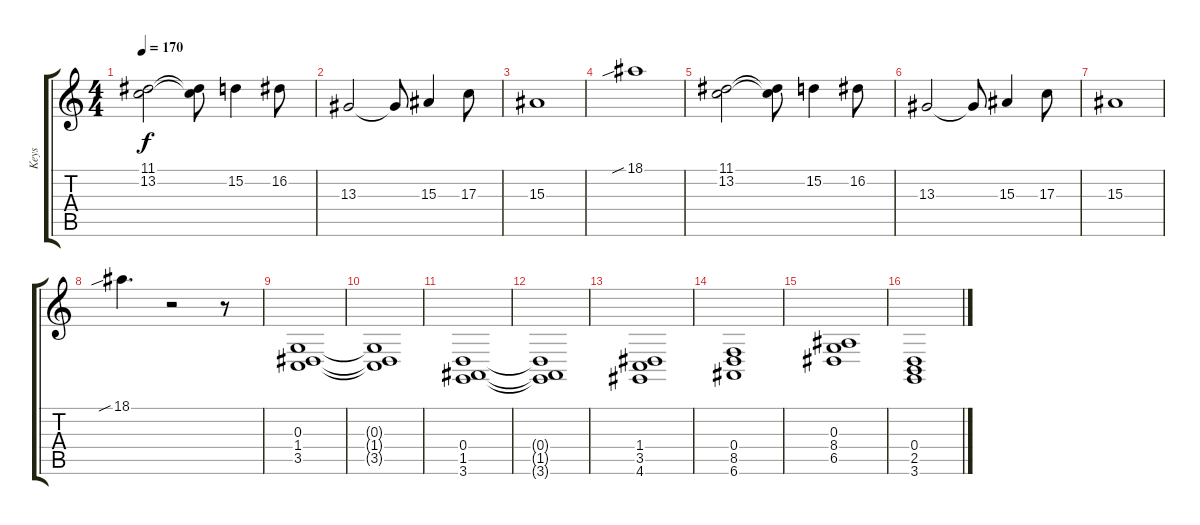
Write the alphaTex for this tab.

\track ("Keys" "Keys") {instrument lead2sawtooth}
\staff {score tabs}
\tuning (E4 B3 G3 D3 A2 E2) {hide}
\ts (4 4)
\tempo 170
\clef g2
\ks c
(11.1 13.2).2{dy f} (11.1{t} 13.2{t}).8 15.2.4 16.2.8 |
13.3.2 13.3{t}.8 15.3.4 17.3.8 |
15.3.1 |
18.1{sib}.1 |
(11.1 13.2).2 (11.1{t} 13.2{t}).8 15.2.4 16.2.8 |
13.3.2 13.3{t}.8 15.3.4 17.3.8 |
15.3.1 |
18.1{sib}.4{d} r.2 r.8 |
(0.3 1.4 3.5).1 |
(0.3{t} 1.4{t} 3.5{t}).1 |
(0.4 1.5 3.6).1 |
(0.4{t} 1.5{t} 3.6{t}).1 |
(1.4 3.5 4.6).1 |
(0.4 8.5 6.6).1 |
(0.3 8.4 6.5).1 |
(0.4 2.5 3.6).1
